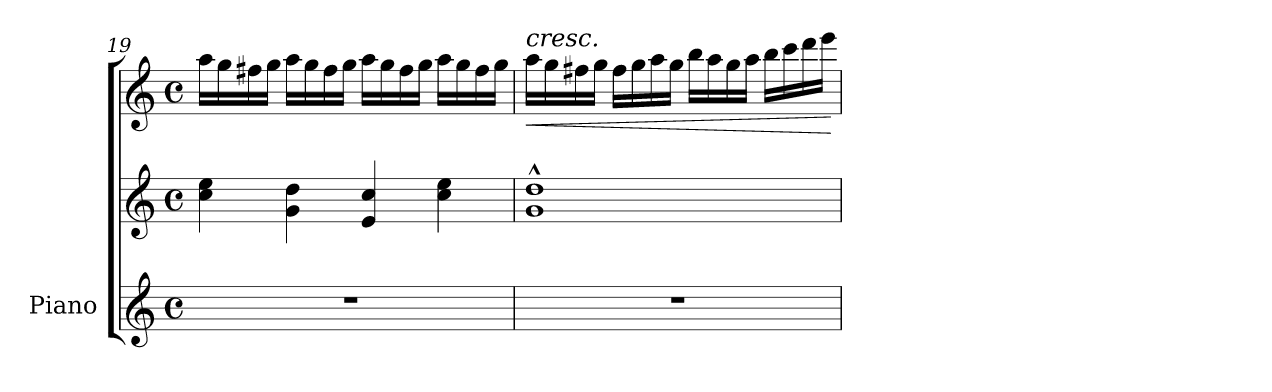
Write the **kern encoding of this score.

**kern	**kern	**kern	**dynam
*part1	*part1	*part1	*part1
*staff3	*staff2	*staff1	*staff1/2/3
*I"Piano	*	*	*
*I'Pno	*	*	*
!!LO:LB:g=z
*clefG2	*clefG2	*clefG2	*
*k[]	*k[]	*k[]	*
*M4/4	*M4/4	*M4/4	*
*met(c)	*met(c)	*met(c)	*
=19	=19	=19	=19
1r	4cc\ 4ee\	16aa\LL	.
.	.	16gg\	.
.	.	16ff#X\	.
.	.	16gg\JJ	.
.	4g\ 4dd\	16aa\LL	.
.	.	16gg\	.
.	.	16ff#\	.
.	.	16gg\JJ	.
.	4e/ 4cc/	16aa\LL	.
.	.	16gg\	.
.	.	16ff#\	.
.	.	16gg\JJ	.
.	4cc\ 4ee\	16aa\LL	.
.	.	16gg\	.
.	.	16ff#\	.
.	.	16gg\JJ	.
=20	=20	=20	=20
!	!	!LO:TX:i:t=cresc.	!
!	!	!	!LO:HP:b
1r	1g^^ 1dd^^	16aa\LL	<
.	.	16gg\	.
.	.	16ff#X\	.
.	.	16gg\JJ	.
.	.	16ff#\LL	.
.	.	16gg\	.
.	.	16aa\	.
.	.	16gg\JJ	.
.	.	16bb\LL	.
.	.	16aa\	.
.	.	16gg\	.
.	.	16aa\JJ	.
.	.	16bb\LL	.
.	.	16ccc\	.
.	.	16ddd\	.
.	.	16eee\JJ	.
.	.	.	[
=	=	=	=
*-	*-	*-	*-
